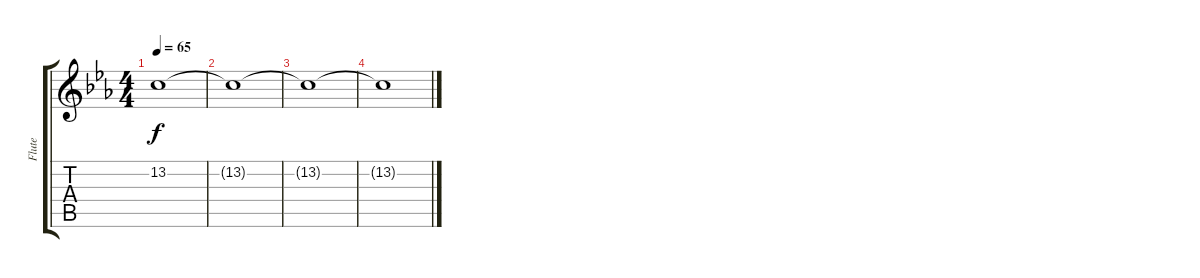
\track ("Flute" "Flute") {instrument flute}
\staff {score tabs}
\tuning (E4 B3 G3 D3 A2 E2) {hide}
\ts (4 4)
\tempo 65
\clef g2
\ks cminor
13.2{t}.1{dy f} |
13.2{t}.1 |
13.2{t}.1 |
13.2{t}.1
